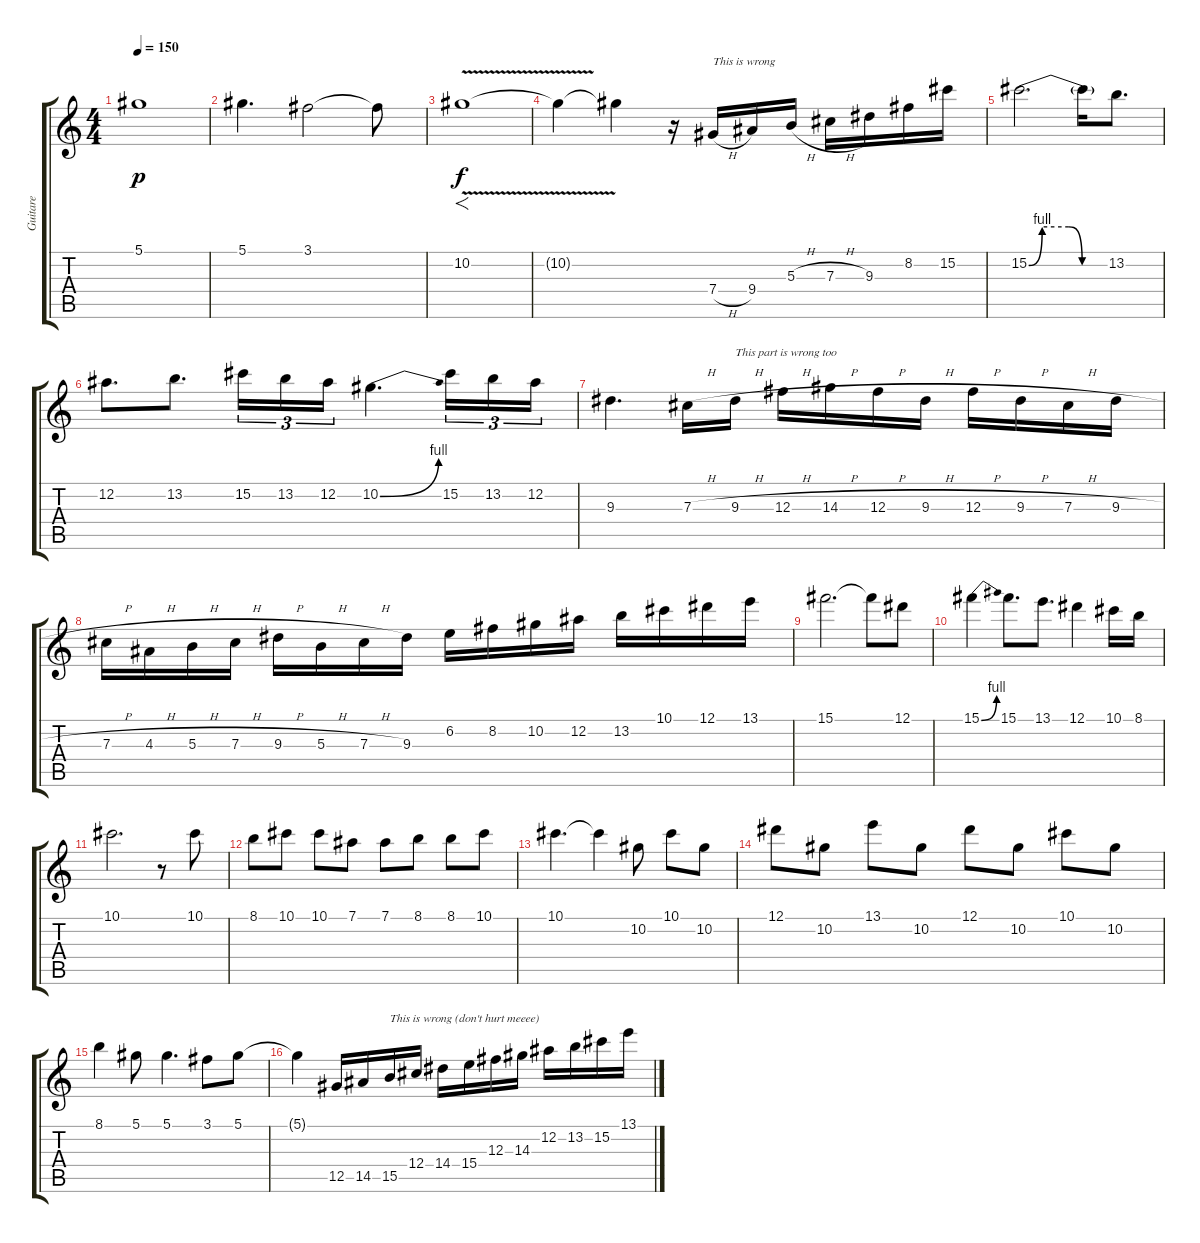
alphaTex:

\track ("Guitare" "Guitare") {instrument distortionguitar}
\staff {score tabs}
\tuning (Eb4 Bb3 Gb3 Db3 Ab2 Eb2) {hide}
\ts (4 4)
\tempo 150
\clef g2
\ks c
5.1.1{dy p} |
5.1.4{d} 3.1.2 3.1{t}.8 |
10.2{v}.1{f dy f} |
10.2{t}.4 10.2{t}.4 r.16 7.4{h}.16{txt "This is wrong"} 9.4.16 5.3{h}.16 7.3{h}.16 9.3.16 8.2.16 15.2.16 |
15.2{be (custom 0 0 10 4 30 4 40 0 45 0 55 0 60 0)}.2{d} 15.2{t}.16 13.2.8{d} |
12.2.8{d} 13.2.8{d} 15.2.16{tu (3 2)} 13.2.16{tu (3 2)} 12.2.16{tu (3 2)} 10.2{be (bend 0 0 60 4)}.4{d} 15.2.16{tu (3 2)} 13.2.16{tu (3 2)} 12.2.16{tu (3 2)} |
9.3.4{d} 7.3{h}.16 9.3{h}.16{txt "This part is wrong too"} 12.3{h}.16 14.3{h}.16 12.3{h}.16 9.3{h}.16 12.3{h}.16 9.3{h}.16 7.3{h}.16 9.3{h}.16 |
7.3{h}.16 4.3{h}.16 5.3{h}.16 7.3{h}.16 9.3{h}.16 5.3{h}.16 7.3{h}.16 9.3.16 6.2.16 8.2.16 10.2.16 12.2.16 13.2.16 10.1.16 12.1.16 13.1.16 |
15.1.2{d} 15.1{t}.8 12.1.8 |
15.1{be (bend 0 0 60 4)}.4 15.1.8{d} 13.1.8{d} 12.1.4 10.1.16 8.1.16 |
10.1.2{d} r.8 10.1.8 |
8.1.8 10.1.8 10.1.8 7.1.8 7.1.8 8.1.8 8.1.8 10.1.8 |
10.1.4{d} 10.1{t}.4 10.2.8 10.1.8 10.2.8 |
12.1.8 10.2.8 13.1.8 10.2.8 12.1.8 10.2.8 10.1.8 10.2.8 |
8.1.4 5.1.8 5.1.4{d} 3.1.8 5.1.8 |
5.1{t}.4 12.5.16 14.5.16 15.5.16{txt "This is wrong (don't hurt meeee)"} 12.4.16 14.4.16 15.4.16 12.3.16 14.3.16 12.2.16 13.2.16 15.2.16 13.1.16
